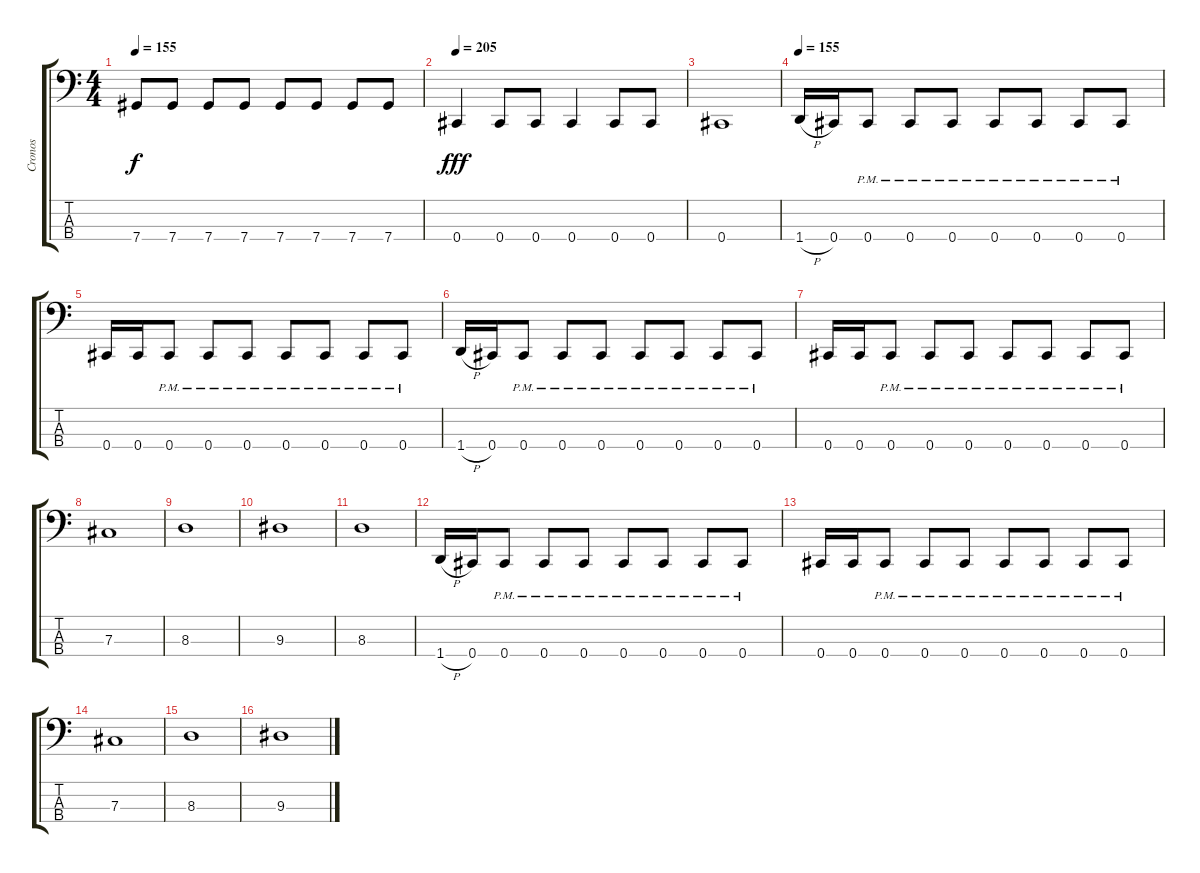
\track ("Cronos" "Cronos") {instrument electricbassfinger}
\staff {score tabs}
\tuning (E2 B1 Gb1 Db1) {hide}
\ts (4 4)
\tempo 155
\clef f4
\ks c
7.4.8{dy f} 7.4.8 7.4.8 7.4.8 7.4.8 7.4.8 7.4.8 7.4.8 |
\tempo 205
0.4.4{dy fff instrument electricbasspick} 0.4.8 0.4.8 0.4.4 0.4.8 0.4.8 |
0.4.1 |
\tempo 155
1.4{h}.16 0.4.16 0.4{pm}.8 0.4{pm}.8 0.4{pm}.8 0.4{pm}.8 0.4{pm}.8 0.4{pm}.8 0.4{pm}.8 |
0.4.16 0.4.16 0.4{pm}.8 0.4{pm}.8 0.4{pm}.8 0.4{pm}.8 0.4{pm}.8 0.4{pm}.8 0.4{pm}.8 |
1.4{h}.16 0.4.16 0.4{pm}.8 0.4{pm}.8 0.4{pm}.8 0.4{pm}.8 0.4{pm}.8 0.4{pm}.8 0.4{pm}.8 |
0.4.16 0.4.16 0.4{pm}.8 0.4{pm}.8 0.4{pm}.8 0.4{pm}.8 0.4{pm}.8 0.4{pm}.8 0.4{pm}.8 |
7.3.1 |
8.3.1 |
9.3.1 |
8.3.1 |
1.4{h}.16 0.4.16 0.4{pm}.8 0.4{pm}.8 0.4{pm}.8 0.4{pm}.8 0.4{pm}.8 0.4{pm}.8 0.4{pm}.8 |
0.4.16 0.4.16 0.4{pm}.8 0.4{pm}.8 0.4{pm}.8 0.4{pm}.8 0.4{pm}.8 0.4{pm}.8 0.4{pm}.8 |
7.3.1 |
8.3.1 |
9.3.1
